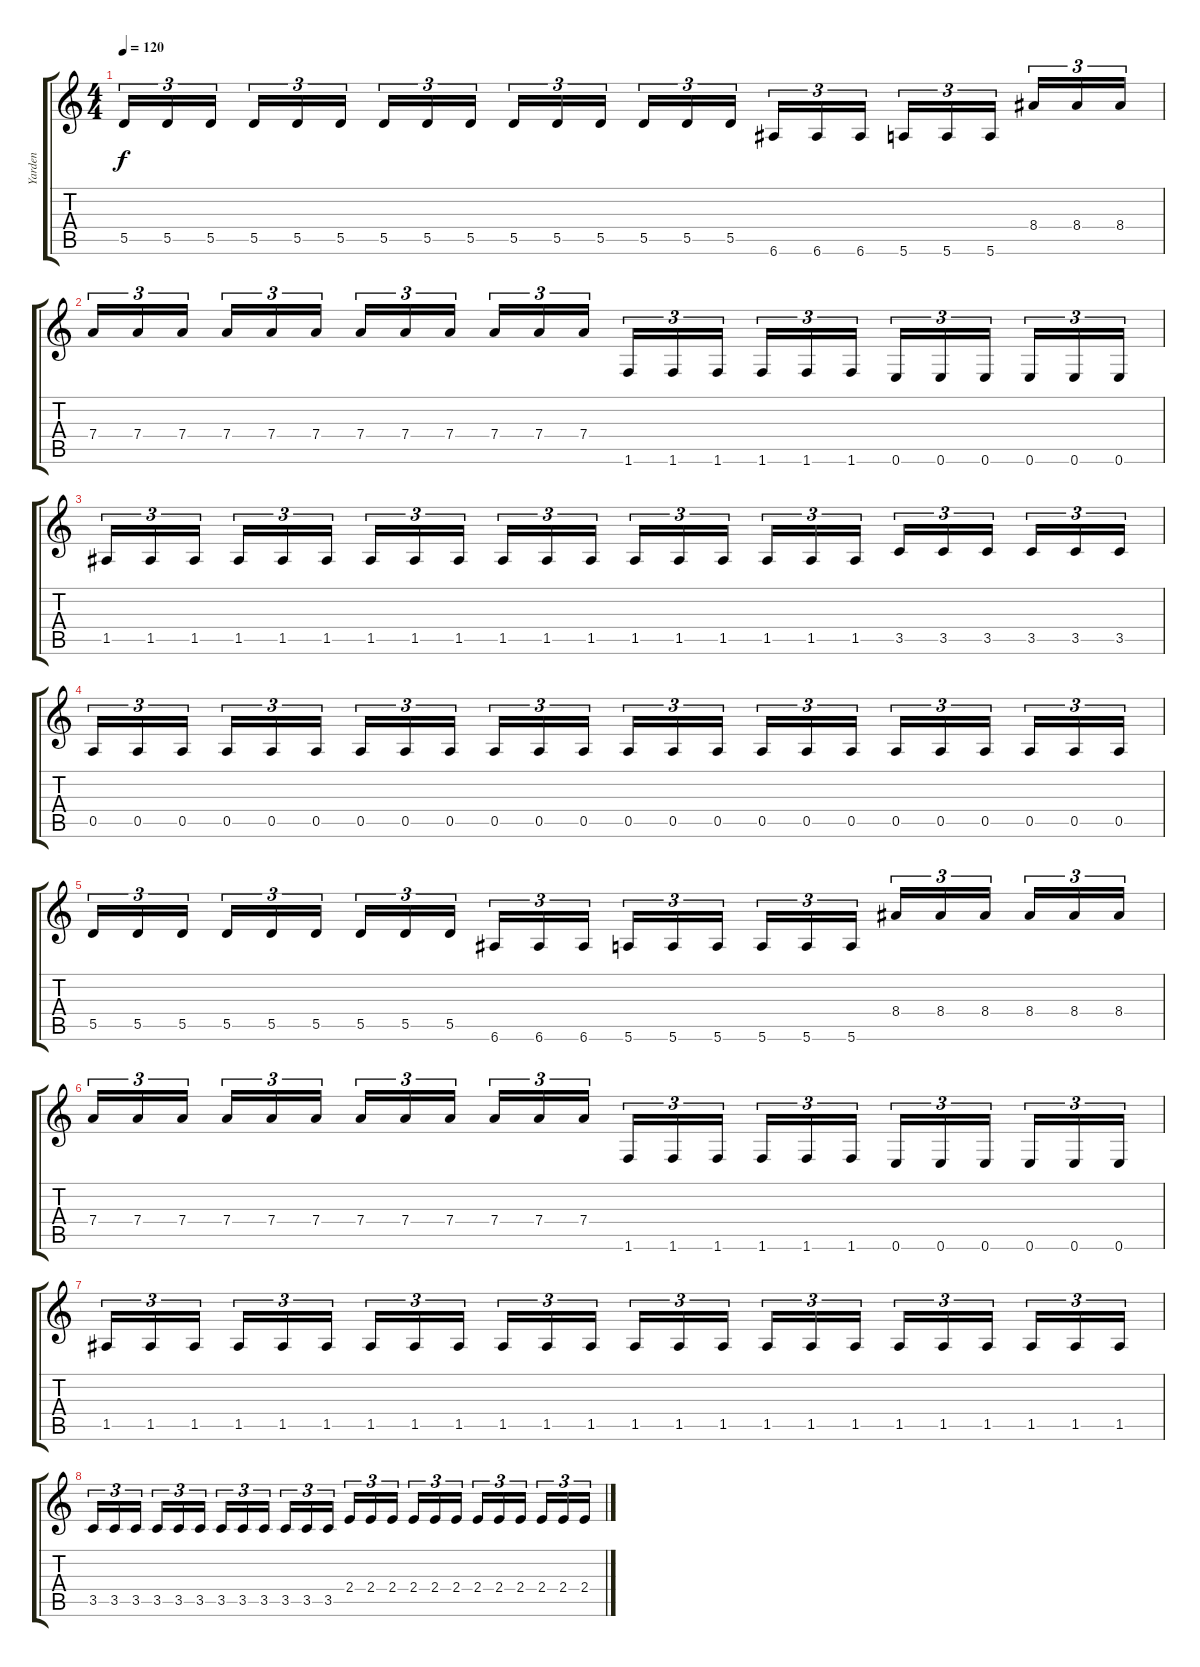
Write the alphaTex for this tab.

\track ("Yarden" "Yarden") {instrument distortionguitar}
\staff {score tabs}
\tuning (E4 B3 G3 D3 A2 E2) {hide}
\ts (4 4)
\tempo 120
\clef g2
\ks c
5.5.16{tu (3 2) dy f} 5.5.16{tu (3 2)} 5.5.16{tu (3 2) beam splitsecondary} 5.5.16{tu (3 2)} 5.5.16{tu (3 2)} 5.5.16{tu (3 2)} 5.5.16{tu (3 2)} 5.5.16{tu (3 2)} 5.5.16{tu (3 2) beam splitsecondary} 5.5.16{tu (3 2)} 5.5.16{tu (3 2)} 5.5.16{tu (3 2)} 5.5.16{tu (3 2)} 5.5.16{tu (3 2)} 5.5.16{tu (3 2) beam splitsecondary} 6.6.16{tu (3 2)} 6.6.16{tu (3 2)} 6.6.16{tu (3 2)} 5.6.16{tu (3 2)} 5.6.16{tu (3 2)} 5.6.16{tu (3 2) beam splitsecondary} 8.4.16{tu (3 2)} 8.4.16{tu (3 2)} 8.4.16{tu (3 2)} |
7.4.16{tu (3 2)} 7.4.16{tu (3 2)} 7.4.16{tu (3 2) beam splitsecondary} 7.4.16{tu (3 2)} 7.4.16{tu (3 2)} 7.4.16{tu (3 2)} 7.4.16{tu (3 2)} 7.4.16{tu (3 2)} 7.4.16{tu (3 2) beam splitsecondary} 7.4.16{tu (3 2)} 7.4.16{tu (3 2)} 7.4.16{tu (3 2)} 1.6.16{tu (3 2)} 1.6.16{tu (3 2)} 1.6.16{tu (3 2) beam splitsecondary} 1.6.16{tu (3 2)} 1.6.16{tu (3 2)} 1.6.16{tu (3 2)} 0.6.16{tu (3 2)} 0.6.16{tu (3 2)} 0.6.16{tu (3 2) beam splitsecondary} 0.6.16{tu (3 2)} 0.6.16{tu (3 2)} 0.6.16{tu (3 2)} |
1.5.16{tu (3 2)} 1.5.16{tu (3 2)} 1.5.16{tu (3 2) beam splitsecondary} 1.5.16{tu (3 2)} 1.5.16{tu (3 2)} 1.5.16{tu (3 2)} 1.5.16{tu (3 2)} 1.5.16{tu (3 2)} 1.5.16{tu (3 2) beam splitsecondary} 1.5.16{tu (3 2)} 1.5.16{tu (3 2)} 1.5.16{tu (3 2)} 1.5.16{tu (3 2)} 1.5.16{tu (3 2)} 1.5.16{tu (3 2) beam splitsecondary} 1.5.16{tu (3 2)} 1.5.16{tu (3 2)} 1.5.16{tu (3 2)} 3.5.16{tu (3 2)} 3.5.16{tu (3 2)} 3.5.16{tu (3 2) beam splitsecondary} 3.5.16{tu (3 2)} 3.5.16{tu (3 2)} 3.5.16{tu (3 2)} |
0.5.16{tu (3 2)} 0.5.16{tu (3 2)} 0.5.16{tu (3 2) beam splitsecondary} 0.5.16{tu (3 2)} 0.5.16{tu (3 2)} 0.5.16{tu (3 2)} 0.5.16{tu (3 2)} 0.5.16{tu (3 2)} 0.5.16{tu (3 2) beam splitsecondary} 0.5.16{tu (3 2)} 0.5.16{tu (3 2)} 0.5.16{tu (3 2)} 0.5.16{tu (3 2)} 0.5.16{tu (3 2)} 0.5.16{tu (3 2) beam splitsecondary} 0.5.16{tu (3 2)} 0.5.16{tu (3 2)} 0.5.16{tu (3 2)} 0.5.16{tu (3 2)} 0.5.16{tu (3 2)} 0.5.16{tu (3 2) beam splitsecondary} 0.5.16{tu (3 2)} 0.5.16{tu (3 2)} 0.5.16{tu (3 2)} |
5.5.16{tu (3 2)} 5.5.16{tu (3 2)} 5.5.16{tu (3 2) beam splitsecondary} 5.5.16{tu (3 2)} 5.5.16{tu (3 2)} 5.5.16{tu (3 2)} 5.5.16{tu (3 2)} 5.5.16{tu (3 2)} 5.5.16{tu (3 2) beam splitsecondary} 6.6.16{tu (3 2)} 6.6.16{tu (3 2)} 6.6.16{tu (3 2)} 5.6.16{tu (3 2)} 5.6.16{tu (3 2)} 5.6.16{tu (3 2) beam splitsecondary} 5.6.16{tu (3 2)} 5.6.16{tu (3 2)} 5.6.16{tu (3 2)} 8.4.16{tu (3 2)} 8.4.16{tu (3 2)} 8.4.16{tu (3 2) beam splitsecondary} 8.4.16{tu (3 2)} 8.4.16{tu (3 2)} 8.4.16{tu (3 2)} |
7.4.16{tu (3 2)} 7.4.16{tu (3 2)} 7.4.16{tu (3 2) beam splitsecondary} 7.4.16{tu (3 2)} 7.4.16{tu (3 2)} 7.4.16{tu (3 2)} 7.4.16{tu (3 2)} 7.4.16{tu (3 2)} 7.4.16{tu (3 2) beam splitsecondary} 7.4.16{tu (3 2)} 7.4.16{tu (3 2)} 7.4.16{tu (3 2)} 1.6.16{tu (3 2)} 1.6.16{tu (3 2)} 1.6.16{tu (3 2) beam splitsecondary} 1.6.16{tu (3 2)} 1.6.16{tu (3 2)} 1.6.16{tu (3 2)} 0.6.16{tu (3 2)} 0.6.16{tu (3 2)} 0.6.16{tu (3 2) beam splitsecondary} 0.6.16{tu (3 2)} 0.6.16{tu (3 2)} 0.6.16{tu (3 2)} |
1.5.16{tu (3 2)} 1.5.16{tu (3 2)} 1.5.16{tu (3 2) beam splitsecondary} 1.5.16{tu (3 2)} 1.5.16{tu (3 2)} 1.5.16{tu (3 2)} 1.5.16{tu (3 2)} 1.5.16{tu (3 2)} 1.5.16{tu (3 2) beam splitsecondary} 1.5.16{tu (3 2)} 1.5.16{tu (3 2)} 1.5.16{tu (3 2)} 1.5.16{tu (3 2)} 1.5.16{tu (3 2)} 1.5.16{tu (3 2) beam splitsecondary} 1.5.16{tu (3 2)} 1.5.16{tu (3 2)} 1.5.16{tu (3 2)} 1.5.16{tu (3 2)} 1.5.16{tu (3 2)} 1.5.16{tu (3 2) beam splitsecondary} 1.5.16{tu (3 2)} 1.5.16{tu (3 2)} 1.5.16{tu (3 2)} |
3.5.16{tu (3 2)} 3.5.16{tu (3 2)} 3.5.16{tu (3 2) beam splitsecondary} 3.5.16{tu (3 2)} 3.5.16{tu (3 2)} 3.5.16{tu (3 2)} 3.5.16{tu (3 2)} 3.5.16{tu (3 2)} 3.5.16{tu (3 2) beam splitsecondary} 3.5.16{tu (3 2)} 3.5.16{tu (3 2)} 3.5.16{tu (3 2)} 2.4.16{tu (3 2)} 2.4.16{tu (3 2)} 2.4.16{tu (3 2) beam splitsecondary} 2.4.16{tu (3 2)} 2.4.16{tu (3 2)} 2.4.16{tu (3 2)} 2.4.16{tu (3 2)} 2.4.16{tu (3 2)} 2.4.16{tu (3 2) beam splitsecondary} 2.4.16{tu (3 2)} 2.4.16{tu (3 2)} 2.4.16{tu (3 2)}
